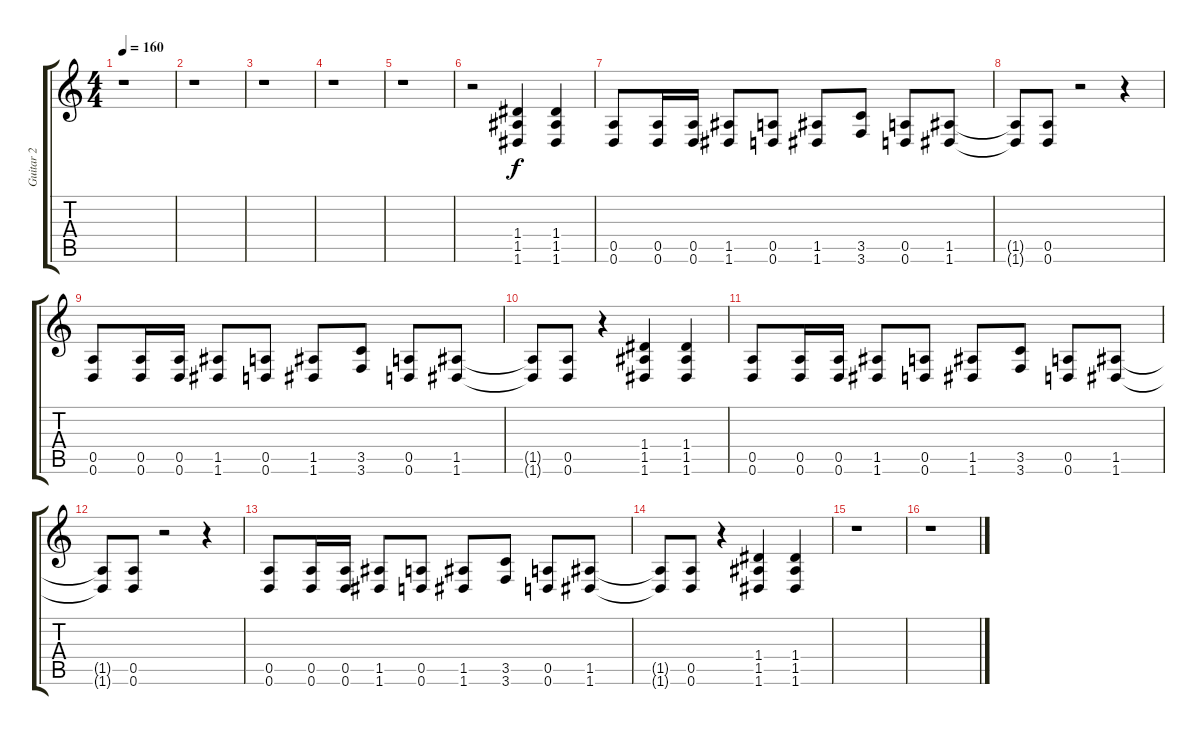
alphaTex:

\track ("Guitar 2" "Guitar 2") {instrument distortionguitar}
\staff {score tabs}
\tuning (E4 B3 G3 D3 A2 D2) {hide}
\ts (4 4)
\tempo 160
\clef g2
\ks c
r.1{dy f} |
r.1 |
r.1 |
r.1 |
r.1 |
r.2 (1.4 1.5 1.6).4 (1.4 1.5 1.6).4 |
(0.5 0.6).8 (0.5 0.6).16 (0.5 0.6).16 (1.5 1.6).8 (0.5 0.6).8 (1.5 1.6).8 (3.5 3.6).8 (0.5 0.6).8 (1.5 1.6).8 |
(1.5{t} 1.6{t}).8 (0.5 0.6).8 r.2 r.4 |
(0.5 0.6).8 (0.5 0.6).16 (0.5 0.6).16 (1.5 1.6).8 (0.5 0.6).8 (1.5 1.6).8 (3.5 3.6).8 (0.5 0.6).8 (1.5 1.6).8 |
(1.5{t} 1.6{t}).8 (0.5 0.6).8 r.4 (1.4 1.5 1.6).4 (1.4 1.5 1.6).4 |
(0.5 0.6).8 (0.5 0.6).16 (0.5 0.6).16 (1.5 1.6).8 (0.5 0.6).8 (1.5 1.6).8 (3.5 3.6).8 (0.5 0.6).8 (1.5 1.6).8 |
(1.5{t} 1.6{t}).8 (0.5 0.6).8 r.2 r.4 |
(0.5 0.6).8 (0.5 0.6).16 (0.5 0.6).16 (1.5 1.6).8 (0.5 0.6).8 (1.5 1.6).8 (3.5 3.6).8 (0.5 0.6).8 (1.5 1.6).8 |
(1.5{t} 1.6{t}).8 (0.5 0.6).8 r.4 (1.4 1.5 1.6).4 (1.4 1.5 1.6).4 |
r.1 |
r.1
